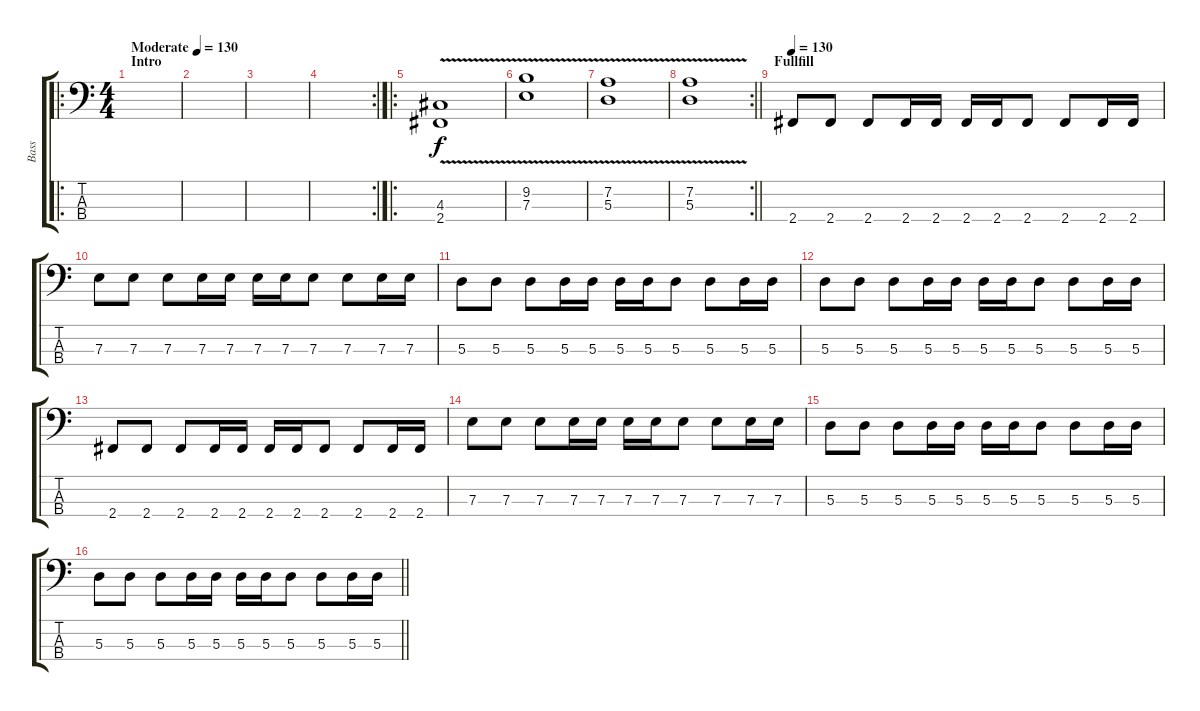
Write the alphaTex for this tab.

\track ("Bass" "Bass") {instrument electricbassfinger}
\staff {score tabs}
\tuning (G2 D2 A1 E1) {hide}
\ro
\ts (4 4)
\section ("" "Intro")
\tempo (130 "Moderate")
\clef f4
\ks c
|
|
|
\rc 2
|
\ro
(4.3{v} 2.4{v}).1{volume 9} |
(9.2{v} 7.3{v}).1 |
(7.2{v} 5.3{v}).1 |
\rc 2
\barLineRight lightlight
(7.2{v} 5.3{v}).1 |
\section ("" "Fullfill")
\tempo 130
2.4.8{volume 16} 2.4.8 2.4.8 2.4.16 2.4.16 2.4.16 2.4.16 2.4.8 2.4.8 2.4.16 2.4.16 |
7.3.8 7.3.8 7.3.8 7.3.16 7.3.16 7.3.16 7.3.16 7.3.8 7.3.8 7.3.16 7.3.16 |
5.3.8 5.3.8 5.3.8 5.3.16 5.3.16 5.3.16 5.3.16 5.3.8 5.3.8 5.3.16 5.3.16 |
5.3.8 5.3.8 5.3.8 5.3.16 5.3.16 5.3.16 5.3.16 5.3.8 5.3.8 5.3.16 5.3.16 |
2.4.8 2.4.8 2.4.8 2.4.16 2.4.16 2.4.16 2.4.16 2.4.8 2.4.8 2.4.16 2.4.16 |
7.3.8 7.3.8 7.3.8 7.3.16 7.3.16 7.3.16 7.3.16 7.3.8 7.3.8 7.3.16 7.3.16 |
5.3.8 5.3.8 5.3.8 5.3.16 5.3.16 5.3.16 5.3.16 5.3.8 5.3.8 5.3.16 5.3.16 |
\barLineRight lightlight
5.3.8 5.3.8 5.3.8 5.3.16 5.3.16 5.3.16 5.3.16 5.3.8 5.3.8 5.3.16 5.3.16
